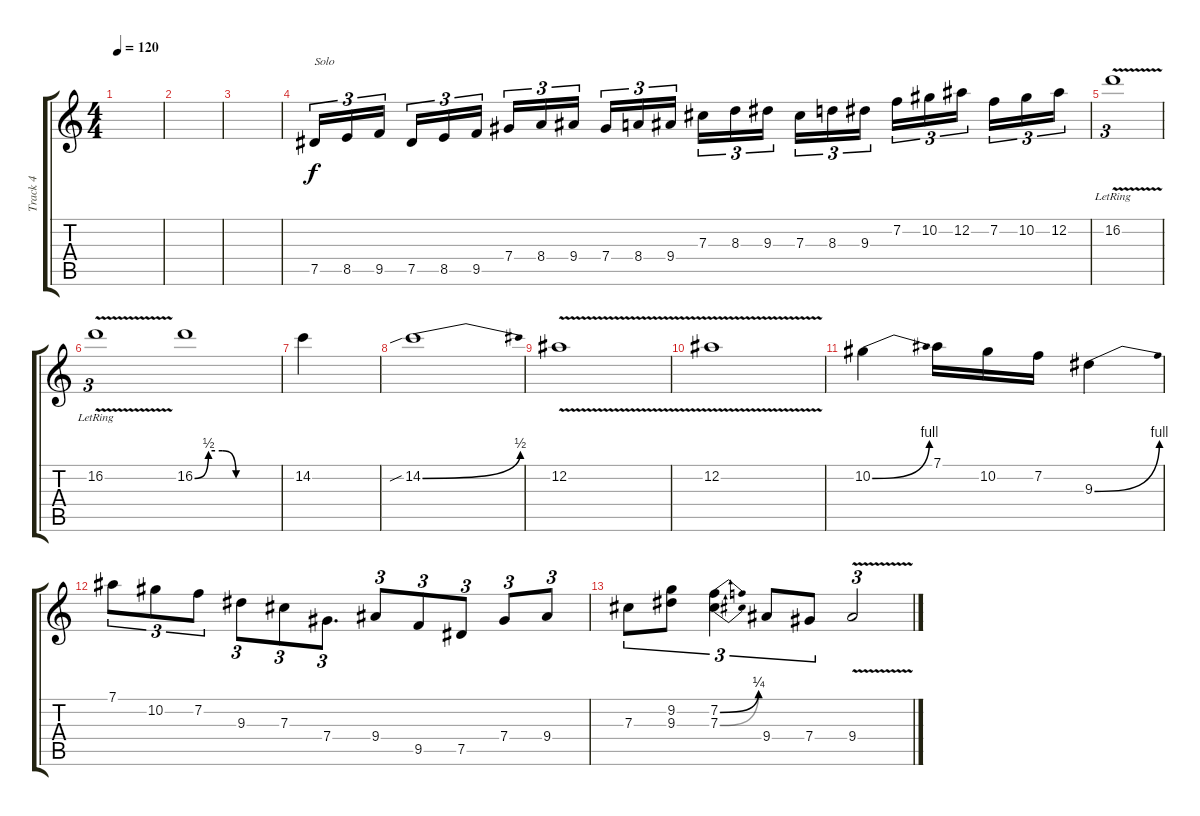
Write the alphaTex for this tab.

\track ("Track 4" "Track 4") {instrument acousticguitarsteel}
\staff {score tabs}
\tuning (Eb4 Bb3 Gb3 Db3 Ab2 Db2) {hide}
\ts (4 4)
\tempo 120
\clef g2
\ks c
|
|
|
7.5.16{tu (3 2) txt "Solo"} 8.5.16{tu (3 2)} 9.5.16{tu (3 2) beam splitsecondary} 7.5.16{tu (3 2)} 8.5.16{tu (3 2)} 9.5.16{tu (3 2)} 7.4.16{tu (3 2)} 8.4.16{tu (3 2)} 9.4.16{tu (3 2) beam splitsecondary} 7.4.16{tu (3 2)} 8.4.16{tu (3 2)} 9.4.16{tu (3 2)} 7.3.16{tu (3 2)} 8.3.16{tu (3 2)} 9.3.16{tu (3 2) beam splitsecondary} 7.3.16{tu (3 2)} 8.3.16{tu (3 2)} 9.3.16{tu (3 2)} 7.2.16{tu (3 2)} 10.2.16{tu (3 2)} 12.2.16{tu (3 2) beam splitsecondary} 7.2.16{tu (3 2)} 10.2.16{tu (3 2)} 12.2.16{tu (3 2)} |
16.2{v lr}.1{tu (3 2)} |
16.2{v lr}.1{tu (3 2)} 16.2{be (custom 0 0 10 2 20 2 30 0 60 0)}.1 |
14.2.4 |
14.2{be (bend 0 0 60 2) sib}.1 |
12.2{v}.1 |
12.2{v}.1 |
10.2{be (bend 0 0 60 4)}.4 7.1.16 10.2.16 7.2.16 9.3{be (bend 0 0 60 4)}.4 |
7.1.8{tu (3 2)} 10.2.8{tu (3 2)} 7.2.8{tu (3 2)} 9.3.8{tu (3 2)} 7.3.8{tu (3 2)} 7.4.8{d tu (3 2)} 9.4.8{tu (3 2)} 9.5.8{tu (3 2)} 7.5.8{tu (3 2)} 7.4.8{tu (3 2)} 9.4.8{tu (3 2)} |
7.3.8{tu (3 2)} (9.2 9.3).8{tu (3 2)} (7.2{be (bend 0 0 60 1)} 7.3{be (bend 0 0 60 1)}).4{tu (3 2)} 9.4.8{tu (3 2)} 7.4.8{tu (3 2)} 9.4{v}.2{tu (3 2)}
